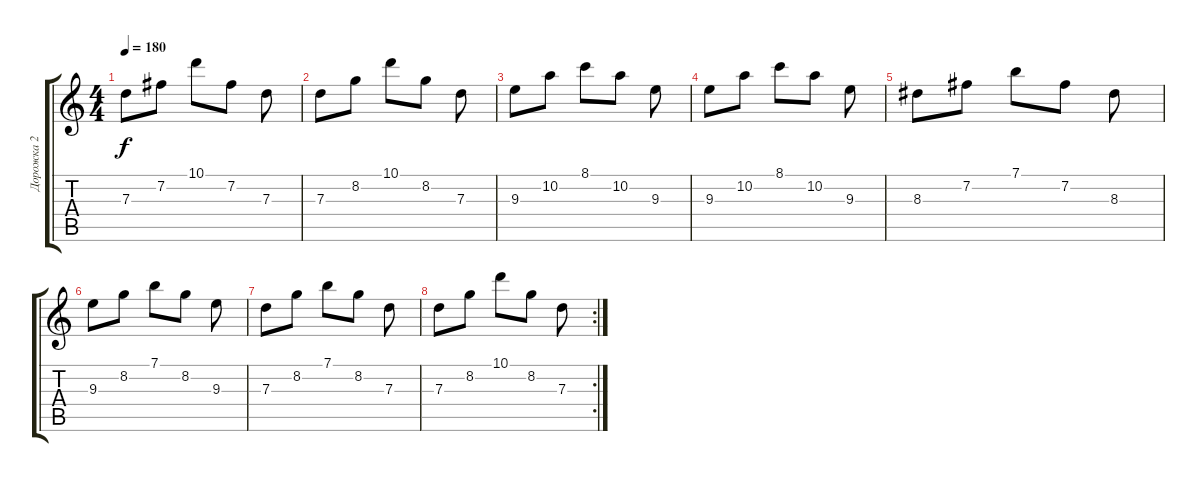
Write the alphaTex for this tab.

\track ("Дорожка 2" "Дорожка 2") {instrument acousticguitarsteel}
\staff {score tabs}
\tuning (E4 B3 G3 D3 A2 E2) {hide}
\ts (4 4)
\tempo 180
\clef g2
\ks c
7.3.8{dy f} 7.2.8 10.1.8 7.2.8 7.3.8 |
7.3.8 8.2.8 10.1.8 8.2.8 7.3.8 |
9.3.8 10.2.8 8.1.8 10.2.8 9.3.8 |
9.3.8 10.2.8 8.1.8 10.2.8 9.3.8 |
8.3.8 7.2.8 7.1.8 7.2.8 8.3.8 |
9.3.8 8.2.8 7.1.8 8.2.8 9.3.8 |
7.3.8 8.2.8 7.1.8 8.2.8 7.3.8 |
\rc 2
7.3.8 8.2.8 10.1.8 8.2.8 7.3.8
